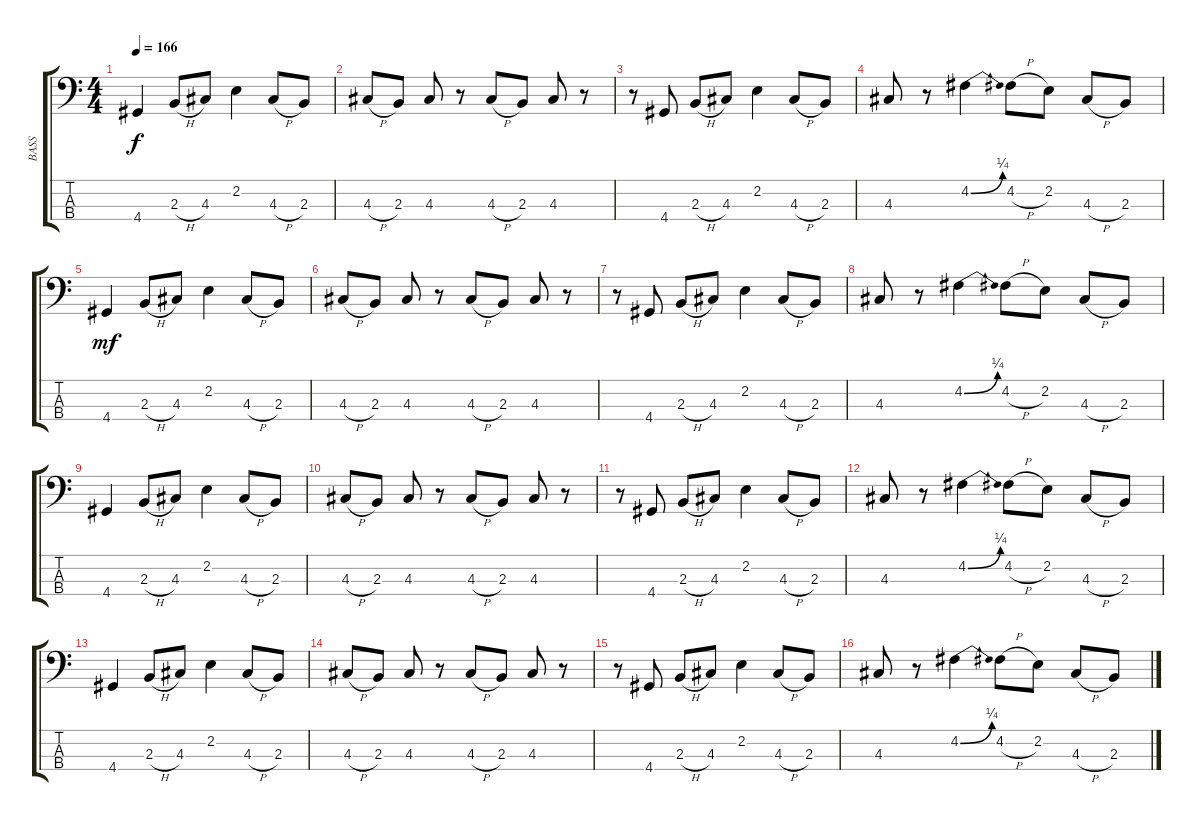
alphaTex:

\track ("BASS" "BASS") {instrument electricbassfinger}
\staff {score tabs}
\tuning (G2 D2 A1 E1) {hide}
\ts (4 4)
\tempo 166
\clef f4
\ks c
4.4.4{dy f} 2.3{h}.8 4.3.8 2.2.4 4.3{h}.8 2.3.8 |
4.3{h}.8 2.3.8 4.3.8 r.8 4.3{h}.8 2.3.8 4.3.8 r.8 |
r.8 4.4.8 2.3{h}.8 4.3.8 2.2.4 4.3{h}.8 2.3.8 |
4.3.8 r.8 4.2{be (bend 0 0 60 1)}.4 4.2{h}.8 2.2.8 4.3{h}.8 2.3.8 |
4.4.4{dy mf} 2.3{h}.8 4.3.8 2.2.4 4.3{h}.8 2.3.8 |
4.3{h}.8 2.3.8 4.3.8 r.8 4.3{h}.8 2.3.8 4.3.8 r.8 |
r.8 4.4.8 2.3{h}.8 4.3.8 2.2.4 4.3{h}.8 2.3.8 |
4.3.8 r.8 4.2{be (bend 0 0 60 1)}.4 4.2{h}.8 2.2.8 4.3{h}.8 2.3.8 |
4.4.4 2.3{h}.8 4.3.8 2.2.4 4.3{h}.8 2.3.8 |
4.3{h}.8 2.3.8 4.3.8 r.8 4.3{h}.8 2.3.8 4.3.8 r.8 |
r.8 4.4.8 2.3{h}.8 4.3.8 2.2.4 4.3{h}.8 2.3.8 |
4.3.8 r.8 4.2{be (bend 0 0 60 1)}.4 4.2{h}.8 2.2.8 4.3{h}.8 2.3.8 |
4.4.4 2.3{h}.8 4.3.8 2.2.4 4.3{h}.8 2.3.8 |
4.3{h}.8 2.3.8 4.3.8 r.8 4.3{h}.8 2.3.8 4.3.8 r.8 |
r.8 4.4.8 2.3{h}.8 4.3.8 2.2.4 4.3{h}.8 2.3.8 |
4.3.8 r.8 4.2{be (bend 0 0 60 1)}.4 4.2{h}.8 2.2.8 4.3{h}.8 2.3.8
